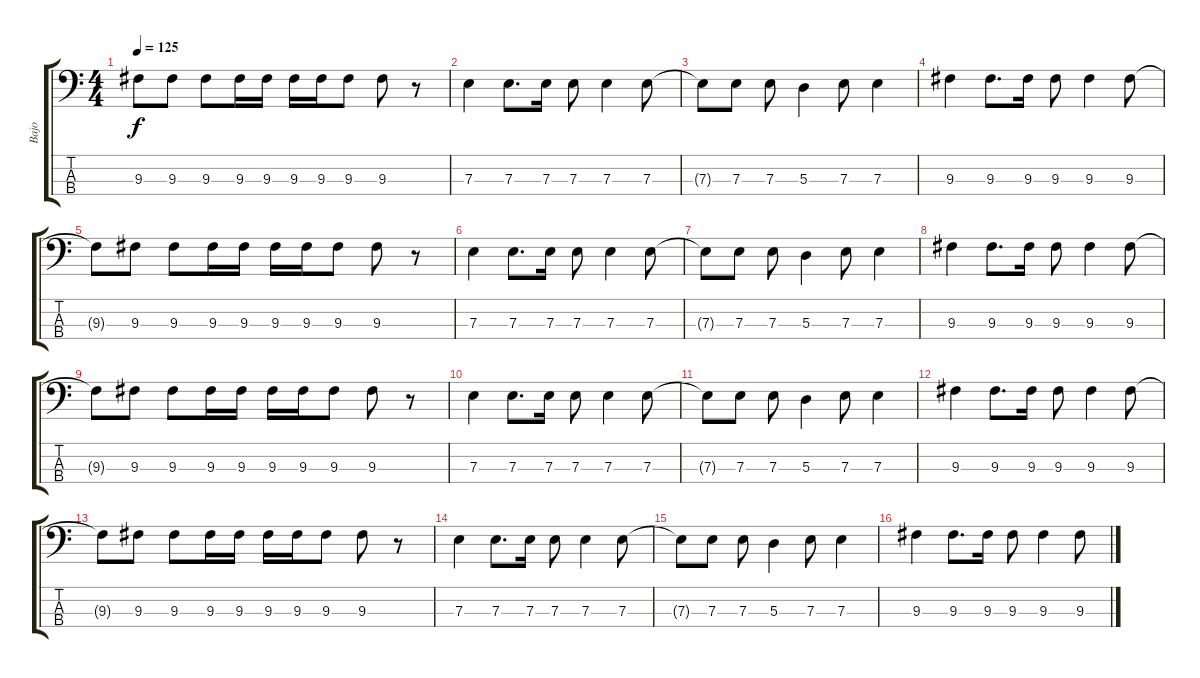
\track ("Bajo" "Bajo") {instrument electricbassfinger}
\staff {score tabs}
\tuning (G2 D2 A1 E1) {hide}
\ts (4 4)
\tempo 125
\clef f4
\ks c
9.3{t}.8{dy f} 9.3.8 9.3.8 9.3.16 9.3.16 9.3.16 9.3.16 9.3.8 9.3.8 r.8 |
7.3.4 7.3.8{d} 7.3.16 7.3.8 7.3.4 7.3.8 |
7.3{t}.8 7.3.8 7.3.8 5.3.4 7.3.8 7.3.4 |
9.3.4 9.3.8{d} 9.3.16 9.3.8 9.3.4 9.3.8 |
9.3{t}.8 9.3.8 9.3.8 9.3.16 9.3.16 9.3.16 9.3.16 9.3.8 9.3.8 r.8 |
7.3.4 7.3.8{d} 7.3.16 7.3.8 7.3.4 7.3.8 |
7.3{t}.8 7.3.8 7.3.8 5.3.4 7.3.8 7.3.4 |
9.3.4 9.3.8{d} 9.3.16 9.3.8 9.3.4 9.3.8 |
9.3{t}.8 9.3.8 9.3.8 9.3.16 9.3.16 9.3.16 9.3.16 9.3.8 9.3.8 r.8 |
7.3.4 7.3.8{d} 7.3.16 7.3.8 7.3.4 7.3.8 |
7.3{t}.8 7.3.8 7.3.8 5.3.4 7.3.8 7.3.4 |
9.3.4 9.3.8{d} 9.3.16 9.3.8 9.3.4 9.3.8 |
9.3{t}.8 9.3.8 9.3.8 9.3.16 9.3.16 9.3.16 9.3.16 9.3.8 9.3.8 r.8 |
7.3.4 7.3.8{d} 7.3.16 7.3.8 7.3.4 7.3.8 |
7.3{t}.8 7.3.8 7.3.8 5.3.4 7.3.8 7.3.4 |
9.3.4 9.3.8{d} 9.3.16 9.3.8 9.3.4 9.3.8
